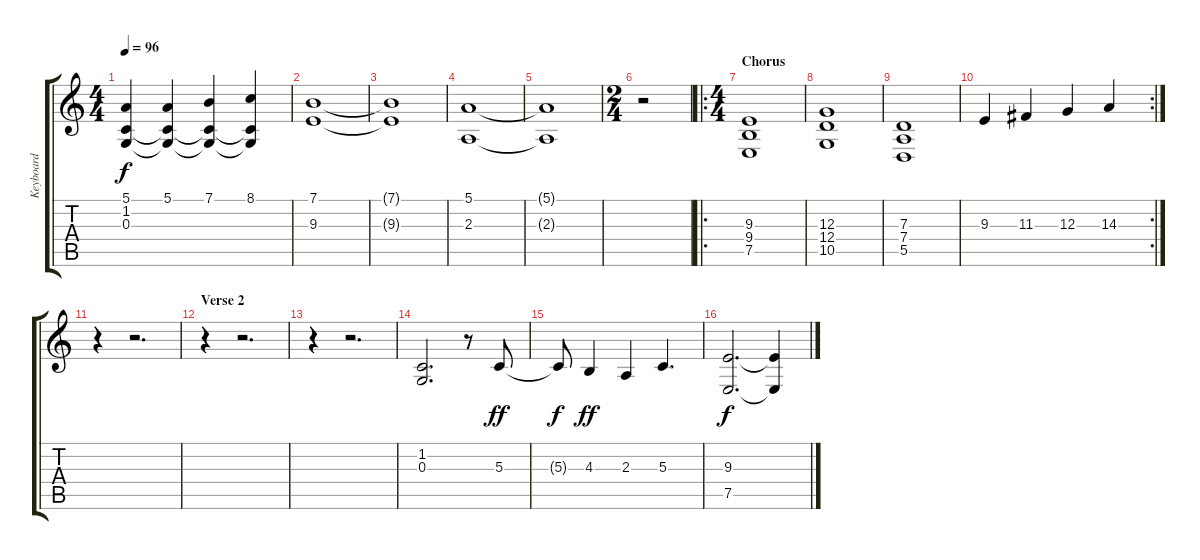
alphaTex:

\track ("Keyboard" "Keyboard") {instrument synthstrings1}
\staff {score tabs}
\tuning (E4 B3 G3 D3 A2 E2) {hide}
\ts (4 4)
\tempo 96
\clef g2
\ks c
(5.1 1.2{t} 0.3{t}).4{dy f} (5.1 1.2{t} 0.3{t}).4 (7.1 1.2{t} 0.3{t}).4 (8.1 1.2{t} 0.3{t}).4 |
(7.1 9.3).1 |
(7.1{t} 9.3{t}).1 |
(5.1 2.3).1 |
(5.1{t} 2.3{t}).1 |
\ts (2 4)
r.2 |
\ro
\ts (4 4)
\section ("" "Chorus")
(9.3 9.4 7.5).1 |
(12.3 12.4 10.5).1 |
(7.3 7.4 5.5).1 |
\rc 2
9.3.4 11.3.4 12.3.4 14.3.4 |
r.4 r.2{d} |
\section ("" "Verse 2")
r.4 r.2{d} |
r.4 r.2{d} |
(1.2 0.3).2{d} r.8 5.3.8{dy ff} |
5.3{t}.8{dy f} 4.3.4{dy ff} 2.3.4 5.3.4{d} |
(9.3 7.5).2{d dy f} (9.3{t} 7.5{t}).4
